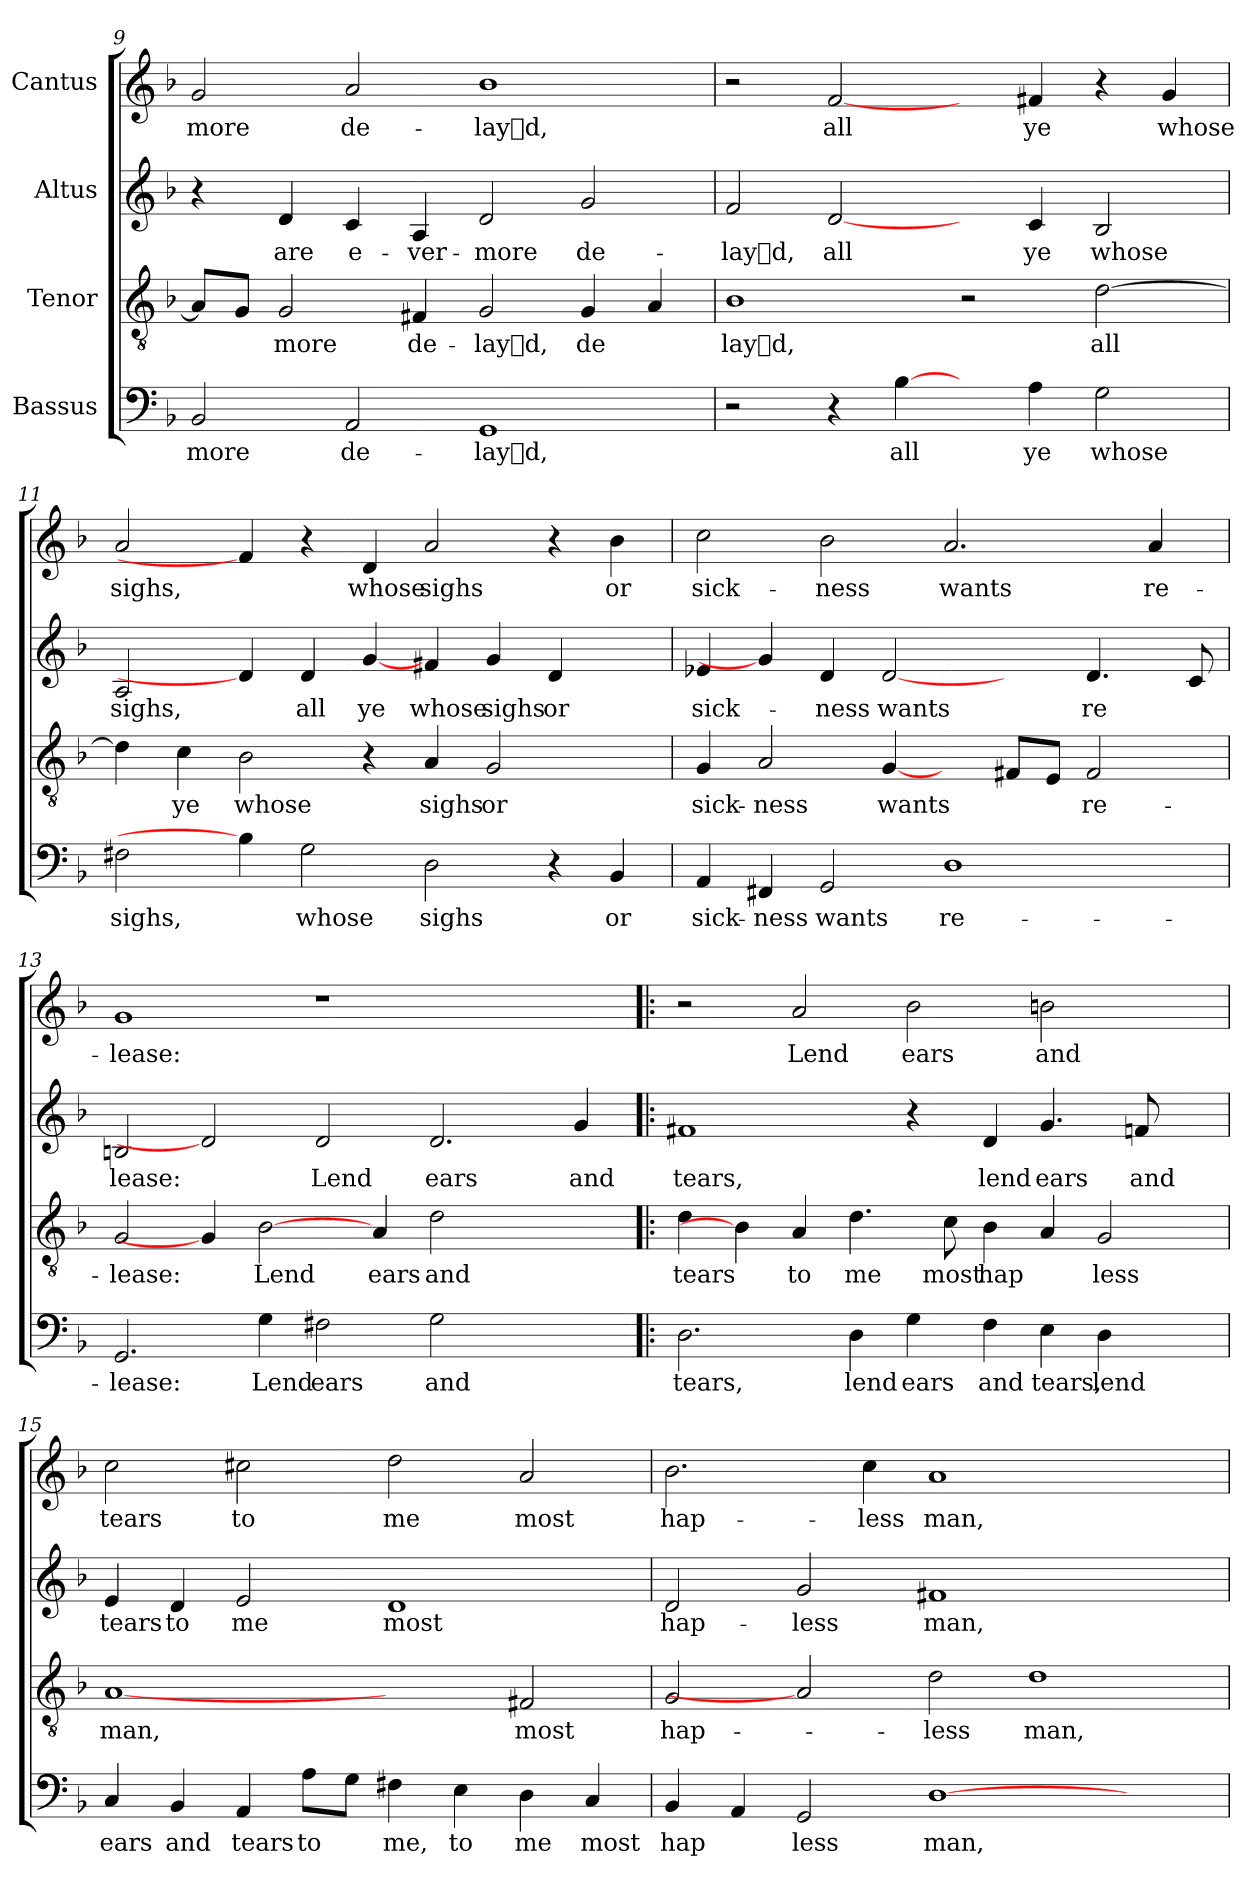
**kern	**text	**kern	**text	**kern	**text	**kern	**text
*part4	*part4	*part3	*part3	*part2	*part2	*part1	*part1
*staff4	*staff4	*staff3	*staff3	*staff2	*staff2	*staff1	*staff1
*I"Bassus	*	*I"Tenor	*	*I"Altus	*	*I"Cantus	*
*clefF4	*	*clefGv2	*	*clefG2	*	*clefG2	*
*k[b-]	*	*k[b-]	*	*k[b-]	*	*k[b-]	*
=9	=9	=9	=9	=9	=9	=9	=9
!	!LO:LY:b	!	!	!	!	!	!LO:LY:b
2BB-/	more	8A/L]	.	4r	.	2g/	more
.	.	8G/J	.	.	.	.	.
!	!	!	!LO:LY:b	!	!LO:LY:b	!	!
.	.	2G/	more	4d/	are	.	.
!	!LO:LY:b	!	!	!	!LO:LY:b	!	!LO:LY:b
2AA/	de-	.	.	4c/	e-	2a/	de-
!	!	!	!LO:LY:b	!	!LO:LY:b	!	!
.	.	4F#X/	de-	4A/	ver-	.	.
!	!LO:LY:b	!	!LO:LY:b	!	!LO:LY:b	!	!LO:LY:b
1GG	layd,	2G/	layd,	2d/	more	1b-	layd,
!	!	!	!LO:LY:b	!	!LO:LY:b	!	!
.	.	4G/	de	2g/	de-	.	.
!	!	!	!LO:LY:b	!	!	!	!
.	.	4A/	-	.	.	.	.
!!LO:PB:g=z
=10	=10	=10	=10	=10	=10	=10	=10
!	!	!	!LO:LY:b	!	!LO:LY:b	!	!
2r	.	1B-	layd,	2f/	layd,	2r	.
!	!	!	!	!	!LO:LY:b	!	!LO:LY:b
4r	.	.	.	[2d/	all	[2f/	all
!	!LO:LY:b	!	!	!	!	!	!
[4B-\	all	.	.	.	.	.	.
4ryy	.	2r	.	4ryy	.	4ryy	.
!	!LO:LY:b	!	!	!	!LO:LY:b	!	!LO:LY:b
4A\	ye	.	.	4c/	ye	4f#X/	ye
!	!LO:LY:b	!	!LO:LY:b	!	!LO:LY:b	!	!
2G\	whose	[2d\	all	2B-/	whose	4r	.
!	!	!	!	!	!	!	!LO:LY:b
.	.	.	.	.	.	4g/	whose
=11	=11	=11	=11	=11	=11	=11	=11
!	!LO:LY:b	!	!	!	!LO:LY:b	!	!LO:LY:b
2F#X\	sighs,	4d\]	.	2A/	sighs,	2a/	sighs,
!	!	!	!LO:LY:b	!	!	!	!
.	.	4c\	ye	.	.	.	.
!	!	!	!LO:LY:b	!	!	!	!
4B-\]	.	2B-\	whose	4d/]	.	4f/]	.
!	!LO:LY:b	!	!	!	!LO:LY:b	!	!
2G\	whose	.	.	4d/	all	4r	.
!	!	!	!	!	!LO:LY:b	!	!LO:LY:b
.	.	4r	.	[4g/	ye	4d/	whose
!	!LO:LY:b	!	!LO:LY:b	!	!LO:LY:b	!	!LO:LY:b
2D\	sighs	4A/	sighs	4f#X/	whose	2a/	sighs
!	!	!	!LO:LY:b	!	!LO:LY:b	!	!
.	.	2G/	or	4g/	sighs	.	.
!	!	!	!	!	!LO:LY:b	!	!
4r	.	.	.	4d/	or	4r	.
!	!LO:LY:b	!	!	!	!	!	!LO:LY:b
4BB-/	or	4ryy	.	4ryy	.	4b-\	or
=12	=12	=12	=12	=12	=12	=12	=12
!	!LO:LY:b	!	!LO:LY:b	!	!LO:LY:b	!	!LO:LY:b
4AA/	sick-	4G/	sick-	4e-X/	sick-	2cc\	sick-
!	!LO:LY:b	!	!LO:LY:b	!	!	!	!
4FF#X/	ness	2A/	ness	4g/]	.	.	.
!	!LO:LY:b	!	!	!	!LO:LY:b	!	!LO:LY:b
2GG/	wants	.	.	4d/	ness	2b-\	ness
!	!	!	!LO:LY:b	!	!LO:LY:b	!	!
.	.	[4G/	wants	[2d	wants	.	.
!	!LO:LY:b	!	!	!	!	!	!LO:LY:b
1D	re-	4ryy	.	.	.	2.a/	wants
.	.	8F#X/L	.	4ryy	.	.	.
.	.	8E/J	.	.	.	.	.
!	!	!	!LO:LY:b	!	!LO:LY:b	!	!
.	.	2F#/	re-	4.d/	re	.	.
!	!	!	!	!	!	!	!LO:LY:b
.	.	.	.	.	.	4a/	re-
!	!	!	!	!	!LO:LY:b	!	!
.	.	.	.	8c/	-	.	.
!!LO:LB:g=z
=13	=13	=13	=13	=13	=13	=13	=13
!	!LO:LY:b	!	!LO:LY:b	!	!LO:LY:b	!	!LO:LY:b
2.GG/	lease:	2G/	lease:	2Bn/	lease:	1g	lease:
.	.	4G/]	.	2d]	.	.	.
!	!LO:LY:b	!	!LO:LY:b	!	!	!	!
4G\	Lend	[2B-\	Lend	.	.	.	.
!	!LO:LY:b	!	!	!	!LO:LY:b	!	!
2F#X\	ears	.	.	2d/	Lend	1r	.
!	!	!	!LO:LY:b	!	!	!	!
.	.	4A/	ears	.	.	.	.
!	!LO:LY:b	!	!LO:LY:b	!	!LO:LY:b	!	!
2G\	and	2d\	and	2.d/	ears	.	.
2ryy	.	2ryy	.	.	.	2ryy	.
!	!	!	!	!	!LO:LY:b	!	!
.	.	.	.	4g/	and	.	.
=14!|:	=14!|:	=14!|:	=14!|:	=14!|:	=14!|:	=14!|:	=14!|:
!	!LO:LY:b	!	!LO:LY:b	!	!LO:LY:b	!	!
2.D\	tears,	4d\	tears	1f#X	tears,	2r	.
.	.	4B-\]	.	.	.	.	.
!	!	!	!LO:LY:b	!	!	!	!LO:LY:b
.	.	4A/	to	.	.	2a/	Lend
!	!LO:LY:b	!	!LO:LY:b	!	!	!	!
4D\	lend	4.d\	me	.	.	.	.
!	!LO:LY:b	!	!	!	!	!	!LO:LY:b
4G\	ears	.	.	4r	.	2b-\	ears
!	!	!	!LO:LY:b	!	!	!	!
.	.	8c\	most	.	.	.	.
!	!LO:LY:b	!	!LO:LY:b	!	!LO:LY:b	!	!
4F\	and	4B-\	hap	4d/	lend	.	.
!	!LO:LY:b	!	!LO:LY:b	!	!LO:LY:b	!	!LO:LY:b
4E\	tears,	4A/	-	4.g/	ears	2bn\	and
!	!LO:LY:b	!	!LO:LY:b	!	!	!	!
4D\	lend	2G/	less	.	.	.	.
!	!	!	!	!	!LO:LY:b	!	!
.	.	.	.	8fn/	and	.	.
4ryy	.	.	.	4ryy	.	4ryy	.
=15	=15	=15	=15	=15	=15	=15	=15
!	!LO:LY:b	!	!LO:LY:b	!	!LO:LY:b	!	!LO:LY:b
4C/	ears	[1A	man,	4e/	tears	2cc\	tears
!	!LO:LY:b	!	!	!	!LO:LY:b	!	!
4BB-/	and	.	.	4d/	to	.	.
!	!LO:LY:b	!	!	!	!LO:LY:b	!	!LO:LY:b
4AA/	tears	.	.	2e/	me	2cc#X\	to
!	!LO:LY:b	!	!	!	!	!	!
8A\L	to	.	.	.	.	.	.
8G\J	.	.	.	.	.	.	.
!	!LO:LY:b	!	!	!	!LO:LY:b	!	!LO:LY:b
4F#X\	me,	2ryy	.	1d	most	2dd\	me
!	!LO:LY:b	!	!	!	!	!	!
4E\	to	.	.	.	.	.	.
!	!LO:LY:b	!	!LO:LY:b	!	!	!	!LO:LY:b
4D\	me	2F#X/	most	.	.	2a/	most
!	!LO:LY:b	!	!	!	!	!	!
4C/	most	.	.	.	.	.	.
!!LO:LB:g=z
=16	=16	=16	=16	=16	=16	=16	=16
!	!LO:LY:b	!	!LO:LY:b	!	!LO:LY:b	!	!LO:LY:b
4BB-/	hap	2G/	hap-	2d/	hap-	2.b-\	hap-
!	!LO:LY:b	!	!	!	!	!	!
4AA/	-	.	.	.	.	.	.
!	!LO:LY:b	!	!	!	!LO:LY:b	!	!
2GG/	less	2A]	.	2g/	less	.	.
!	!	!	!	!	!	!	!LO:LY:b
.	.	.	.	.	.	4cc\	less
!	!LO:LY:b	!	!LO:LY:b	!	!LO:LY:b	!	!LO:LY:b
[1D	man,	2d\	less	1f#X	man,	1a	man,
!	!	!	!LO:LY:b	!	!	!	!
.	.	1d	man,	.	.	.	.
2ryy	.	.	.	2ryy	.	2ryy	.
=	=	=	=	=	=	=	=
*-	*-	*-	*-	*-	*-	*-	*-
